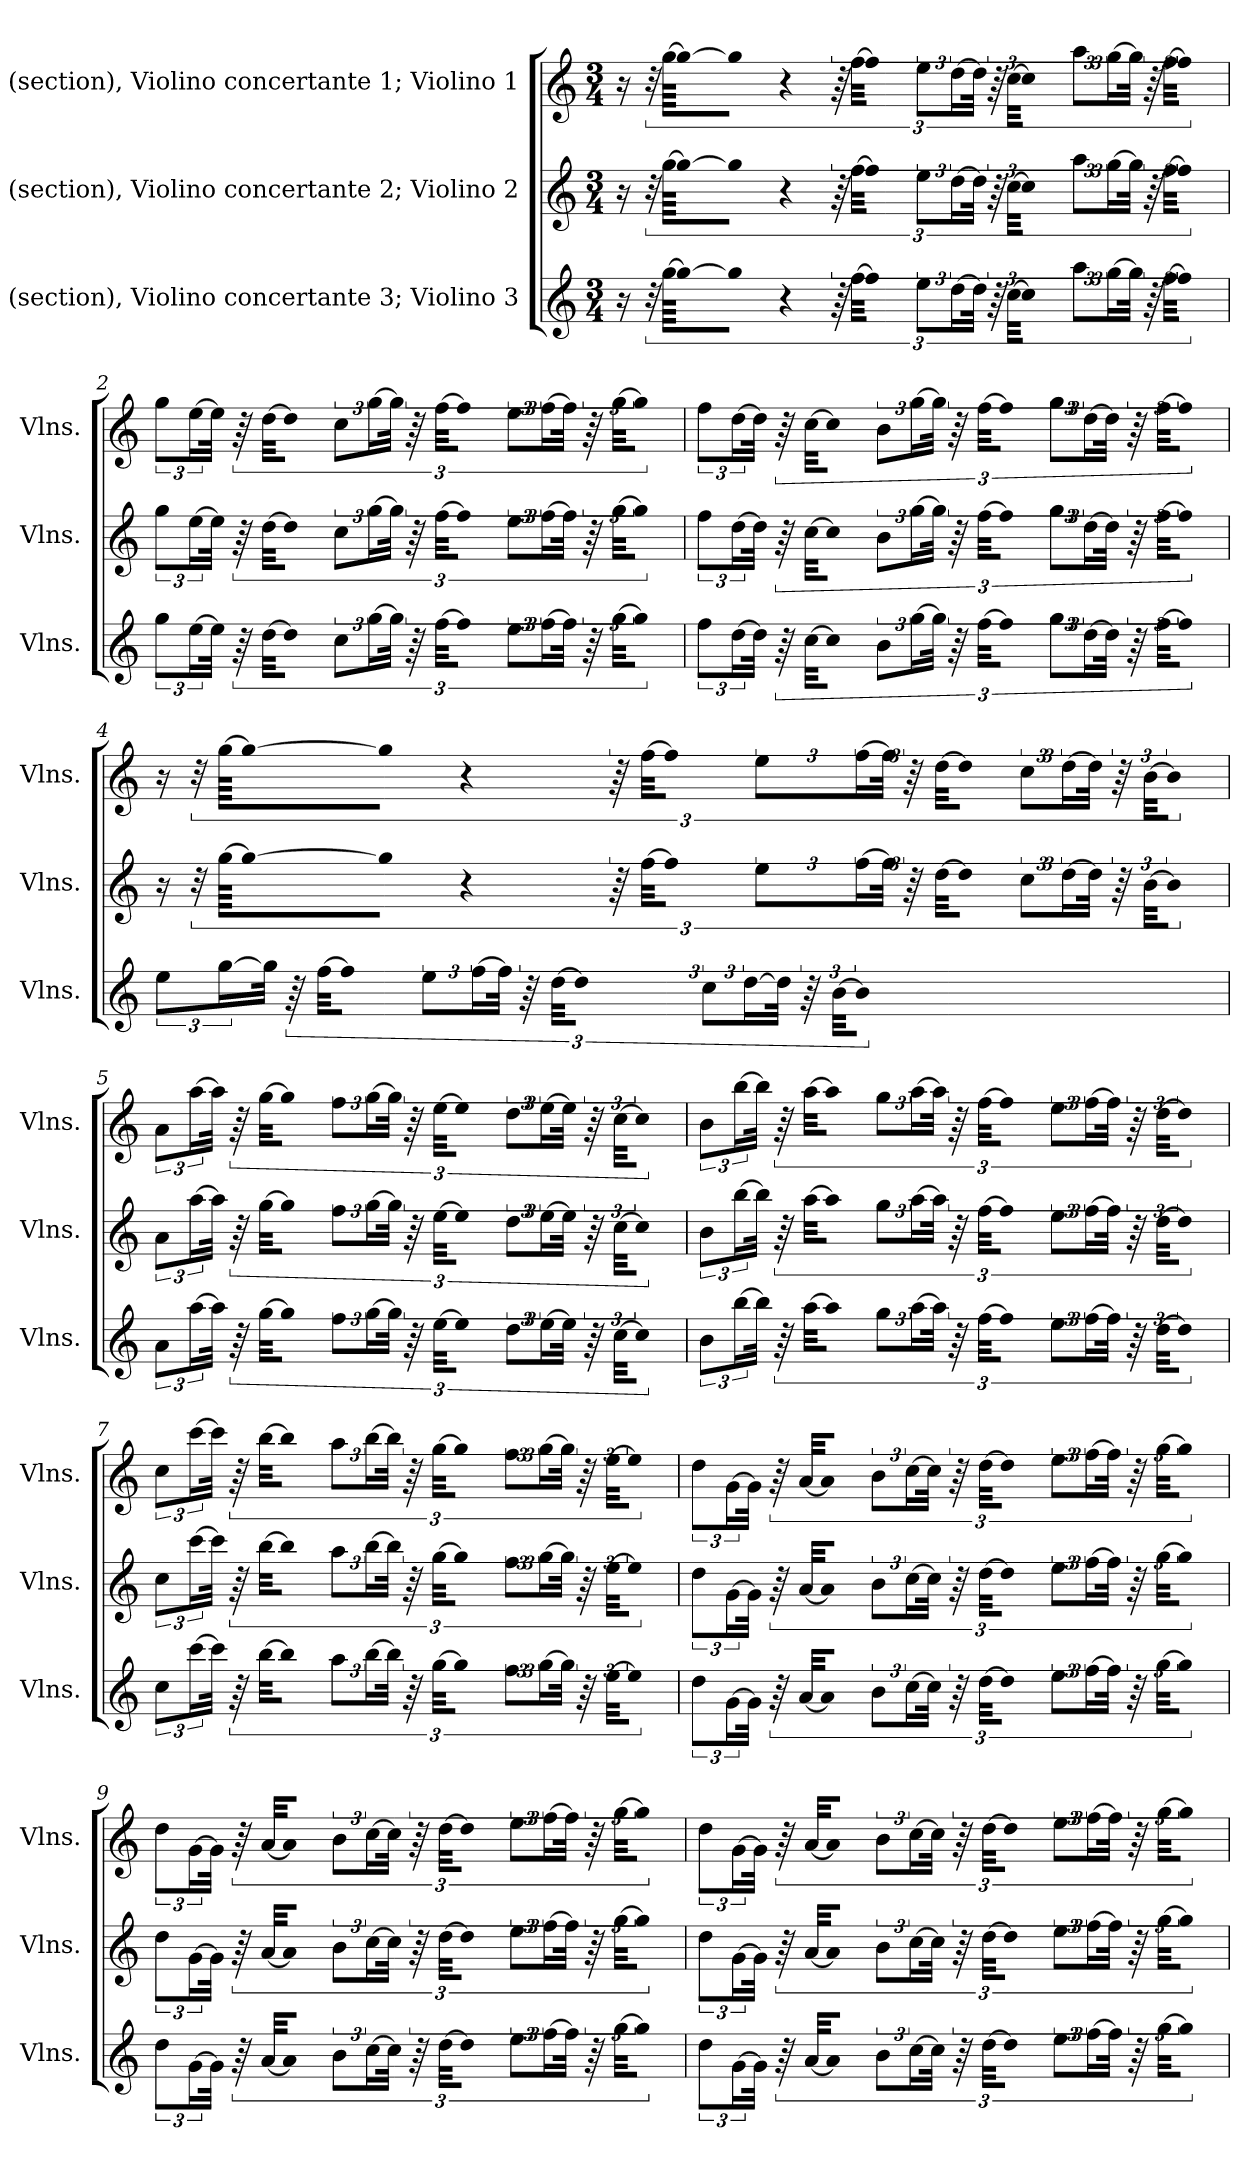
**kern	**kern	**kern
*part3	*part2	*part1
*staff3	*staff2	*staff1
*I"Violins (section), Violino concertante 3; Violino 3	*I"Violins (section), Violino concertante 2; Violino 2	*I"Violins (section), Violino concertante 1; Violino 1
*I'Vlns.	*I'Vlns.	*I'Vlns.
*clefG2	*clefG2	*clefG2
*k[]	*k[]	*k[]
*M3/4	*M3/4	*M3/4
*MM120	*MM120	*MM120
=1	=1	=1
16r	16r	16r
48r	48r	48r
[96gg\KLLL	[96gg\KLLL	[96gg\KLLL
32gg\_	32gg\_	32gg\_
64gg\JJJk]	64gg\JJJk]	64gg\JJJk]
64r	64r	64r
96r	96r	96r
[48ff\KLL	[48ff\KLL	[48ff\KLL
16ff\JJ]	16ff\JJ]	16ff\JJ]
12ee\L	12ee\L	12ee\L
[24dd\L	[24dd\L	[24dd\L
32dd\JJk]	32dd\JJk]	32dd\JJk]
96r	96r	96r
[48cc\KLL	[48cc\KLL	[48cc\KLL
16cc\JJ]	16cc\JJ]	16cc\JJ]
12aa\L	12aa\L	12aa\L
[24gg\L	[24gg\L	[24gg\L
32gg\JJk]	32gg\JJk]	32gg\JJk]
96r	96r	96r
[48ff\KLL	[48ff\KLL	[48ff\KLL
16ff\JJ]	16ff\JJ]	16ff\JJ]
!!LO:LB:g=z
=2	=2	=2
12gg\L	12gg\L	12gg\L
[24ee\L	[24ee\L	[24ee\L
32ee\JJk]	32ee\JJk]	32ee\JJk]
96r	96r	96r
[48dd\KLL	[48dd\KLL	[48dd\KLL
16dd\JJ]	16dd\JJ]	16dd\JJ]
12cc\L	12cc\L	12cc\L
[24gg\L	[24gg\L	[24gg\L
32gg\JJk]	32gg\JJk]	32gg\JJk]
96r	96r	96r
[48ff\KLL	[48ff\KLL	[48ff\KLL
16ff\JJ]	16ff\JJ]	16ff\JJ]
12ee\L	12ee\L	12ee\L
[24ff\L	[24ff\L	[24ff\L
32ff\JJk]	32ff\JJk]	32ff\JJk]
96r	96r	96r
[48gg\KLL	[48gg\KLL	[48gg\KLL
16gg\JJ]	16gg\JJ]	16gg\JJ]
!!LO:LB:g=z
=3	=3	=3
12ff\L	12ff\L	12ff\L
[24dd\L	[24dd\L	[24dd\L
32dd\JJk]	32dd\JJk]	32dd\JJk]
96r	96r	96r
[48cc\KLL	[48cc\KLL	[48cc\KLL
16cc\JJ]	16cc\JJ]	16cc\JJ]
12b\L	12b\L	12b\L
[24gg\L	[24gg\L	[24gg\L
32gg\JJk]	32gg\JJk]	32gg\JJk]
96r	96r	96r
[48ff\KLL	[48ff\KLL	[48ff\KLL
16ff\JJ]	16ff\JJ]	16ff\JJ]
12gg\L	12gg\L	12gg\L
[24dd\L	[24dd\L	[24dd\L
32dd\JJk]	32dd\JJk]	32dd\JJk]
96r	96r	96r
[48ff\KLL	[48ff\KLL	[48ff\KLL
16ff\JJ]	16ff\JJ]	16ff\JJ]
!!LO:LB:g=z
=4	=4	=4
12ee\L	16r	16r
.	48r	48r
[24gg\L	[96gg\KLLL	[96gg\KLLL
.	32gg\_	32gg\_
32gg\JJk]	64gg\JJJk]	64gg\JJJk]
.	64r	64r
96r	96r	96r
[48ff\KLL	[48ff\KLL	[48ff\KLL
16ff\JJ]	16ff\JJ]	16ff\JJ]
12ee\L	12ee\L	12ee\L
[24ff\L	[24ff\L	[24ff\L
32ff\JJk]	32ff\JJk]	32ff\JJk]
96r	96r	96r
[48dd\KLL	[48dd\KLL	[48dd\KLL
16dd\JJ]	16dd\JJ]	16dd\JJ]
12cc\L	12cc\L	12cc\L
[24dd\L	[24dd\L	[24dd\L
32dd\JJk]	32dd\JJk]	32dd\JJk]
96r	96r	96r
[48b\KLL	[48b\KLL	[48b\KLL
16b\JJ]	16b\JJ]	16b\JJ]
!!LO:PB:g=z
=5	=5	=5
12a\L	12a\L	12a\L
[24aa\L	[24aa\L	[24aa\L
32aa\JJk]	32aa\JJk]	32aa\JJk]
96r	96r	96r
[48gg\KLL	[48gg\KLL	[48gg\KLL
16gg\JJ]	16gg\JJ]	16gg\JJ]
12ff\L	12ff\L	12ff\L
[24gg\L	[24gg\L	[24gg\L
32gg\JJk]	32gg\JJk]	32gg\JJk]
96r	96r	96r
[48ee\KLL	[48ee\KLL	[48ee\KLL
16ee\JJ]	16ee\JJ]	16ee\JJ]
12dd\L	12dd\L	12dd\L
[24ee\L	[24ee\L	[24ee\L
32ee\JJk]	32ee\JJk]	32ee\JJk]
96r	96r	96r
[48cc\KLL	[48cc\KLL	[48cc\KLL
16cc\JJ]	16cc\JJ]	16cc\JJ]
!!LO:LB:g=z
=6	=6	=6
12b\L	12b\L	12b\L
[24bb\L	[24bb\L	[24bb\L
32bb\JJk]	32bb\JJk]	32bb\JJk]
96r	96r	96r
[48aa\KLL	[48aa\KLL	[48aa\KLL
16aa\JJ]	16aa\JJ]	16aa\JJ]
12gg\L	12gg\L	12gg\L
[24aa\L	[24aa\L	[24aa\L
32aa\JJk]	32aa\JJk]	32aa\JJk]
96r	96r	96r
[48ff\KLL	[48ff\KLL	[48ff\KLL
16ff\JJ]	16ff\JJ]	16ff\JJ]
12ee\L	12ee\L	12ee\L
[24ff\L	[24ff\L	[24ff\L
32ff\JJk]	32ff\JJk]	32ff\JJk]
96r	96r	96r
[48dd\KLL	[48dd\KLL	[48dd\KLL
16dd\JJ]	16dd\JJ]	16dd\JJ]
!!LO:LB:g=z
=7	=7	=7
12cc\L	12cc\L	12cc\L
[24ccc\L	[24ccc\L	[24ccc\L
32ccc\JJk]	32ccc\JJk]	32ccc\JJk]
96r	96r	96r
[48bb\KLL	[48bb\KLL	[48bb\KLL
16bb\JJ]	16bb\JJ]	16bb\JJ]
12aa\L	12aa\L	12aa\L
[24bb\L	[24bb\L	[24bb\L
32bb\JJk]	32bb\JJk]	32bb\JJk]
96r	96r	96r
[48gg\KLL	[48gg\KLL	[48gg\KLL
16gg\JJ]	16gg\JJ]	16gg\JJ]
12ff\L	12ff\L	12ff\L
[24gg\L	[24gg\L	[24gg\L
32gg\JJk]	32gg\JJk]	32gg\JJk]
96r	96r	96r
[48ee\KLL	[48ee\KLL	[48ee\KLL
16ee\JJ]	16ee\JJ]	16ee\JJ]
!!LO:LB:g=z
=8	=8	=8
12dd\L	12dd\L	12dd\L
[24g\L	[24g\L	[24g\L
32g\JJk]	32g\JJk]	32g\JJk]
96r	96r	96r
[48a/KLL	[48a/KLL	[48a/KLL
16a/JJ]	16a/JJ]	16a/JJ]
12b\L	12b\L	12b\L
[24cc\L	[24cc\L	[24cc\L
32cc\JJk]	32cc\JJk]	32cc\JJk]
96r	96r	96r
[48dd\KLL	[48dd\KLL	[48dd\KLL
16dd\JJ]	16dd\JJ]	16dd\JJ]
12ee\L	12ee\L	12ee\L
[24ff\L	[24ff\L	[24ff\L
32ff\JJk]	32ff\JJk]	32ff\JJk]
96r	96r	96r
[48gg\KLL	[48gg\KLL	[48gg\KLL
16gg\JJ]	16gg\JJ]	16gg\JJ]
!!LO:PB:g=z
=9	=9	=9
12dd\L	12dd\L	12dd\L
[24g\L	[24g\L	[24g\L
32g\JJk]	32g\JJk]	32g\JJk]
96r	96r	96r
[48a/KLL	[48a/KLL	[48a/KLL
16a/JJ]	16a/JJ]	16a/JJ]
12b\L	12b\L	12b\L
[24cc\L	[24cc\L	[24cc\L
32cc\JJk]	32cc\JJk]	32cc\JJk]
96r	96r	96r
[48dd\KLL	[48dd\KLL	[48dd\KLL
16dd\JJ]	16dd\JJ]	16dd\JJ]
12ee\L	12ee\L	12ee\L
[24ff\L	[24ff\L	[24ff\L
32ff\JJk]	32ff\JJk]	32ff\JJk]
96r	96r	96r
[48gg\KLL	[48gg\KLL	[48gg\KLL
16gg\JJ]	16gg\JJ]	16gg\JJ]
!!LO:LB:g=z
=10	=10	=10
12dd\L	12dd\L	12dd\L
[24g\L	[24g\L	[24g\L
32g\JJk]	32g\JJk]	32g\JJk]
96r	96r	96r
[48a/KLL	[48a/KLL	[48a/KLL
16a/JJ]	16a/JJ]	16a/JJ]
12b\L	12b\L	12b\L
[24cc\L	[24cc\L	[24cc\L
32cc\JJk]	32cc\JJk]	32cc\JJk]
96r	96r	96r
[48dd\KLL	[48dd\KLL	[48dd\KLL
16dd\JJ]	16dd\JJ]	16dd\JJ]
12ee\L	12ee\L	12ee\L
[24ff\L	[24ff\L	[24ff\L
32ff\JJk]	32ff\JJk]	32ff\JJk]
96r	96r	96r
[48gg\KLL	[48gg\KLL	[48gg\KLL
16gg\JJ]	16gg\JJ]	16gg\JJ]
=	=	=
*-	*-	*-
